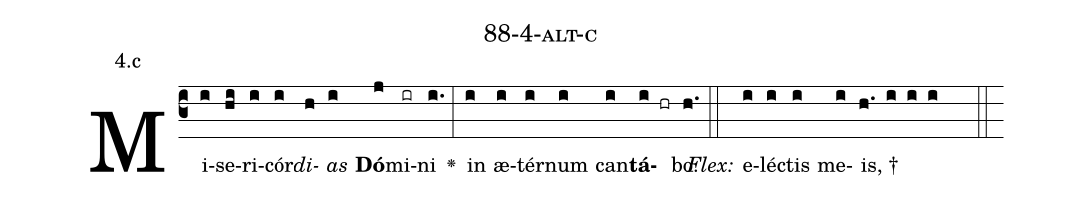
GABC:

name: 88-4-alt-c;
annotation: 4.c;
%%
(c3)Mi(i)se(hi)ri(i)cór(i)<i>di</i>(h)<i>as</i>(i) <b>Dó</b>(j)mi(ir)ni(i.) <v>\greheightstar</v>(:) in(i) æ(i)tér(i)num(i) can(i)<b>tá</b>(i hr)bo.(h.) (::)
<i>Flex:</i>()  e(i)léc(i)tis(i) me(i)is, †(h. i i i  ::)

%E(i) u(i) o(i) u(i) a(i) e.(h.) (::)
